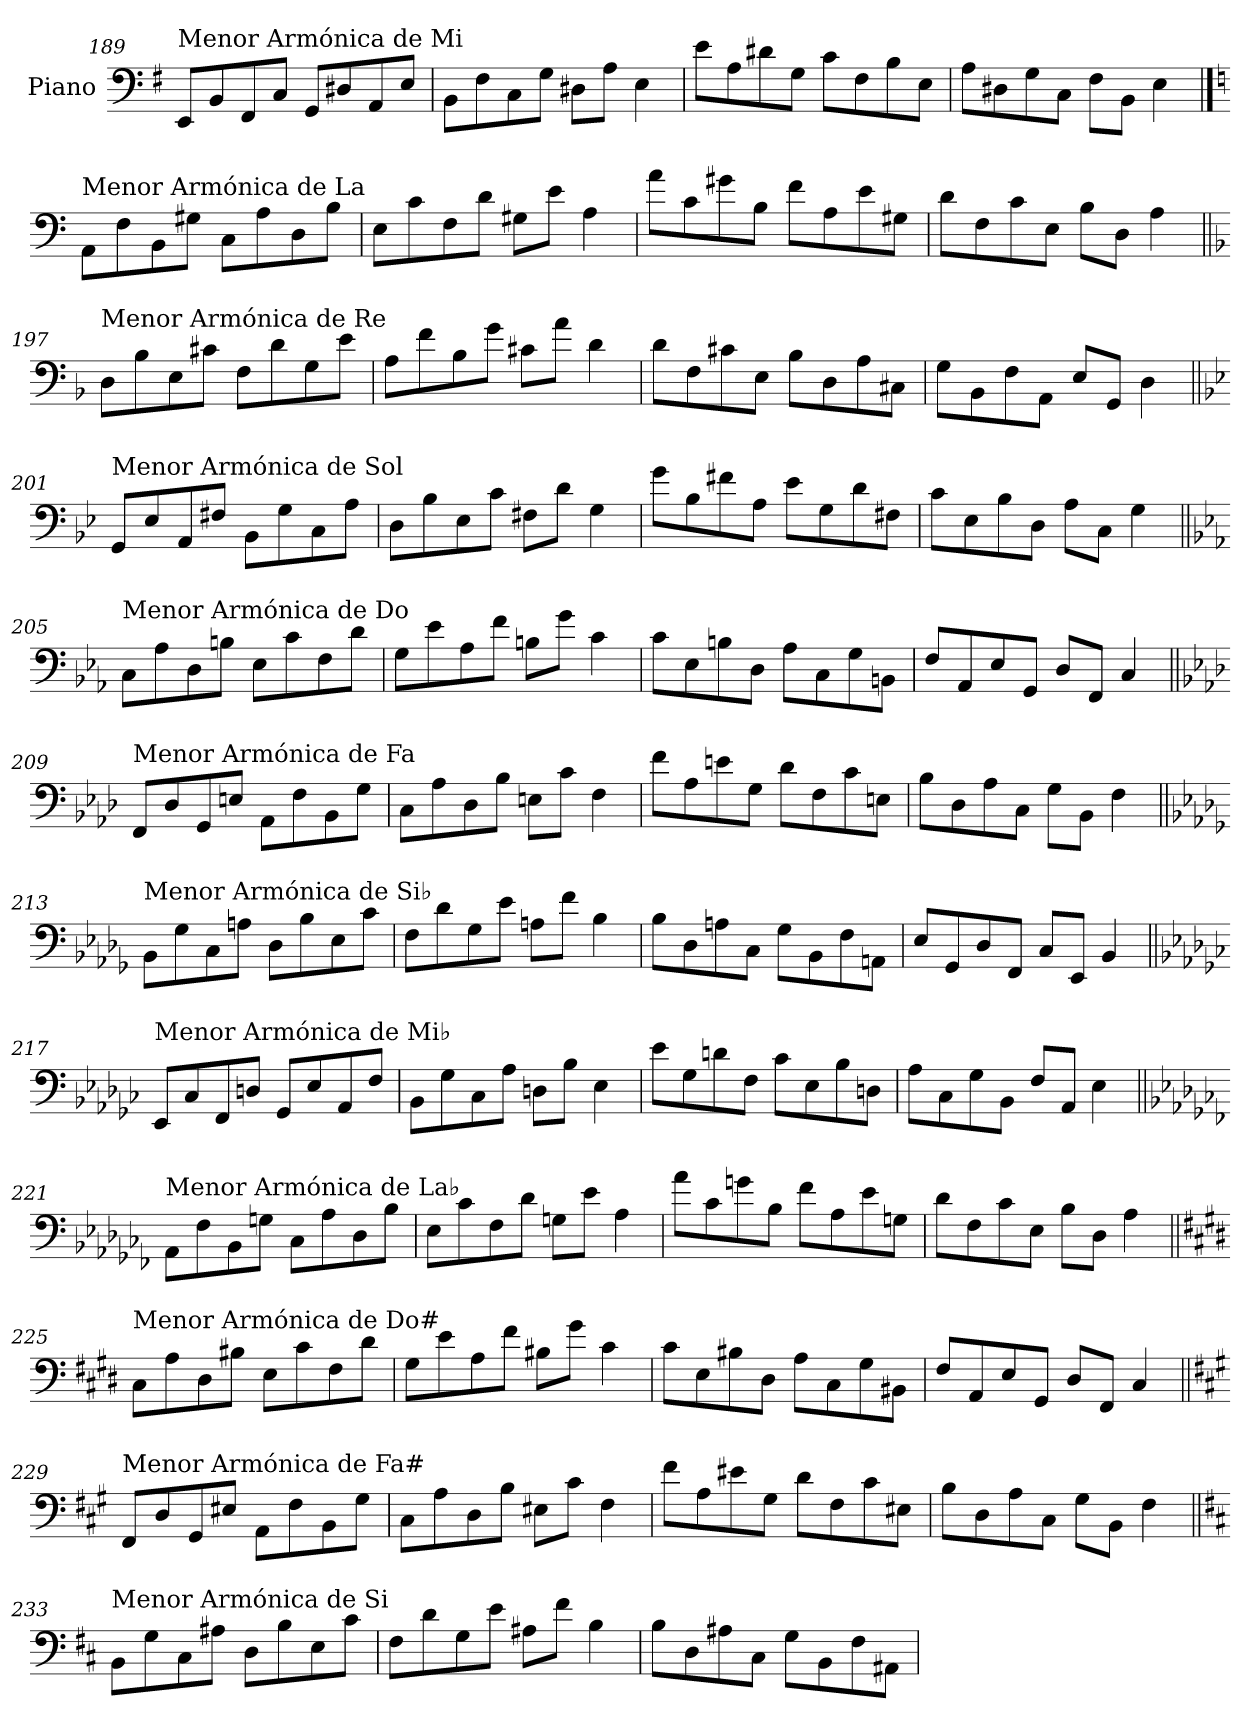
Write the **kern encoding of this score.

**kern
*part1
*staff1
*I"Piano
*I'Pno.
!!LO:LB:g=z
*clefF4
*k[f#]
=189
!LO:TX:a:t=Menor Armónica de Mi
8EE/L
8BB/
8FF#/
8C/J
8GG/L
8D#X/
8AA/
8E/J
=190
8BB\L
8F#\
8C\
8G\J
8D#X\L
8A\J
4E\
=191
8e\L
8A\
8d#X\
8G\J
8c\L
8F#\
8B\
8E\J
=192
8A\L
8D#X\
8G\
8C\J
8F#\L
8BB\J
4E\
!!LO:PB:g=z
==193
*k[]
!LO:TX:a:t=Menor Armónica de La
8AA\L
8F\
8BB\
8G#X\J
8C\L
8A\
8D\
8B\J
=194
8E\L
8c\
8F\
8d\J
8G#X\L
8e\J
4A\
=195
8a\L
8c\
8g#X\
8B\J
8f\L
8A\
8e\
8G#X\J
=196
8d\L
8F\
8c\
8E\J
8B\L
8D\J
4A\
!!LO:LB:g=z
=197||
*k[b-]
!LO:TX:a:t=Menor Armónica de Re
8D\L
8B-\
8E\
8c#X\J
8F\L
8d\
8G\
8e\J
=198
8A\L
8f\
8B-\
8g\J
8c#X\L
8a\J
4d\
=199
8d\L
8F\
8c#X\
8E\J
8B-\L
8D\
8A\
8C#X\J
=200
8G\L
8BB-\
8F\
8AA\J
8E/L
8GG/J
4D\
!!LO:LB:g=z
=201||
*k[b-e-]
!LO:TX:a:t=Menor Armónica de Sol
8GG/L
8E-/
8AA/
8F#X/J
8BB-\L
8G\
8C\
8A\J
=202
8D\L
8B-\
8E-\
8c\J
8F#X\L
8d\J
4G\
=203
8g\L
8B-\
8f#X\
8A\J
8e-\L
8G\
8d\
8F#X\J
=204
8c\L
8E-\
8B-\
8D\J
8A\L
8C\J
4G\
!!LO:LB:g=z
=205||
*k[b-e-a-]
!LO:TX:a:t=Menor Armónica de Do
8C\L
8A-\
8D\
8Bn\J
8E-\L
8c\
8F\
8d\J
=206
8G\L
8e-\
8A-\
8f\J
8Bn\L
8g\J
4c\
=207
8c\L
8E-\
8Bn\
8D\J
8A-\L
8C\
8G\
8BBn\J
=208
8F/L
8AA-/
8E-/
8GG/J
8D/L
8FF/J
4C/
!!LO:LB:g=z
=209||
*k[b-e-a-d-]
!LO:TX:a:t=Menor Armónica de Fa
8FF/L
8D-/
8GG/
8En/J
8AA-\L
8F\
8BB-\
8G\J
=210
8C\L
8A-\
8D-\
8B-\J
8En\L
8c\J
4F\
=211
8f\L
8A-\
8en\
8G\J
8d-\L
8F\
8c\
8En\J
=212
8B-\L
8D-\
8A-\
8C\J
8G\L
8BB-\J
4F\
!!LO:LB:g=z
=213||
*k[b-e-a-d-g-]
!LO:TX:a:t=Menor Armónica de Si♭
8BB-\L
8G-\
8C\
8An\J
8D-\L
8B-\
8E-\
8c\J
=214
8F\L
8d-\
8G-\
8e-\J
8An\L
8f\J
4B-\
=215
8B-\L
8D-\
8An\
8C\J
8G-\L
8BB-\
8F\
8AAn\J
=216
8E-/L
8GG-/
8D-/
8FF/J
8C/L
8EE-/J
4BB-/
!!LO:PB:g=z
=217||
*k[b-e-a-d-g-c-]
!LO:TX:a:t=Menor Armónica de Mi♭
8EE-/L
8C-/
8FF/
8Dn/J
8GG-/L
8E-/
8AA-/
8F/J
=218
8BB-\L
8G-\
8C-\
8A-\J
8Dn\L
8B-\J
4E-\
=219
8e-\L
8G-\
8dn\
8F\J
8c-\L
8E-\
8B-\
8Dn\J
=220
8A-\L
8C-\
8G-\
8BB-\J
8F/L
8AA-/J
4E-\
!!LO:LB:g=z
=221||
*k[b-e-a-d-g-c-f-]
!LO:TX:a:t=Menor Armónica de La♭
8AA-\L
8F-\
8BB-\
8Gn\J
8C-\L
8A-\
8D-\
8B-\J
=222
8E-\L
8c-\
8F-\
8d-\J
8Gn\L
8e-\J
4A-\
=223
8a-\L
8c-\
8gn\
8B-\J
8f-\L
8A-\
8e-\
8Gn\J
=224
8d-\L
8F-\
8c-\
8E-\J
8B-\L
8D-\J
4A-\
!!LO:LB:g=z
=225||
*k[f#c#g#d#]
!LO:TX:a:t=Menor Armónica de Do#
8C#\L
8A\
8D#\
8B#X\J
8E\L
8c#\
8F#\
8d#\J
=226
8G#\L
8e\
8A\
8f#\J
8B#X\L
8g#\J
4c#\
=227
8c#\L
8E\
8B#X\
8D#\J
8A\L
8C#\
8G#\
8BB#X\J
=228
8F#/L
8AA/
8E/
8GG#/J
8D#/L
8FF#/J
4C#/
!!LO:LB:g=z
=229||
*k[f#c#g#]
!LO:TX:a:t=Menor Armónica de Fa#
8FF#/L
8D/
8GG#/
8E#X/J
8AA\L
8F#\
8BB\
8G#\J
=230
8C#\L
8A\
8D\
8B\J
8E#X\L
8c#\J
4F#\
=231
8f#\L
8A\
8e#X\
8G#\J
8d\L
8F#\
8c#\
8E#X\J
=232
8B\L
8D\
8A\
8C#\J
8G#\L
8BB\J
4F#\
!!LO:LB:g=z
=233||
*k[f#c#]
!LO:TX:a:t=Menor Armónica de Si
8BB\L
8G\
8C#\
8A#X\J
8D\L
8B\
8E\
8c#\J
=234
8F#\L
8d\
8G\
8e\J
8A#X\L
8f#\J
4B\
=235
8B\L
8D\
8A#X\
8C#\J
8G\L
8BB\
8F#\
8AA#X\J
=
*-
